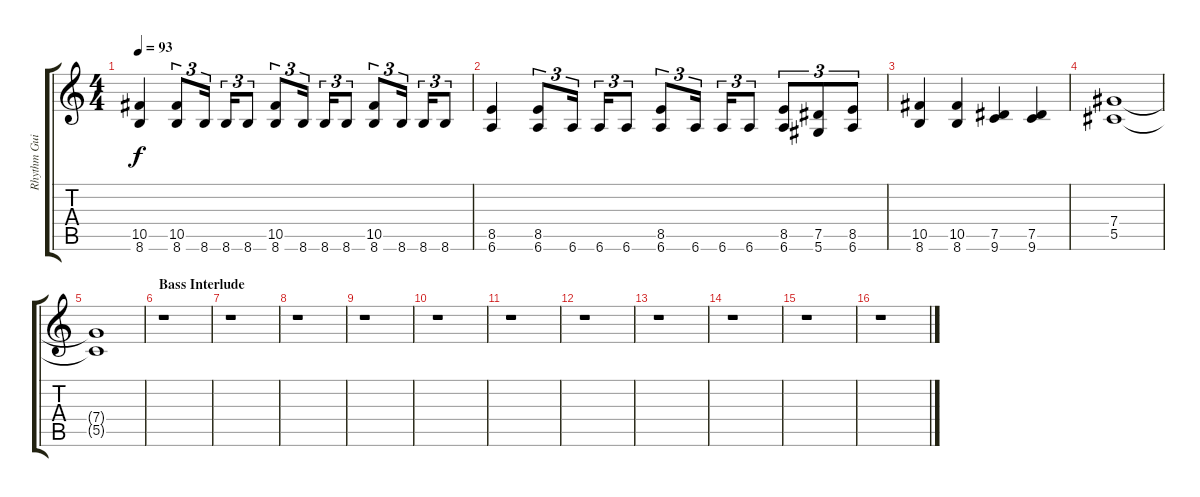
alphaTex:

\track ("Rhythm Guitar" "Rhythm Gui") {instrument distortionguitar}
\staff {score tabs}
\tuning (Eb4 Bb3 Gb3 Db3 Ab2 Eb2) {hide}
\ts (4 4)
\tempo 93
\clef g2
\ks c
(10.5 8.6).4{dy f} (10.5 8.6).8{tu (3 2)} 8.6.16{tu (3 2)} 8.6.16{tu (3 2)} 8.6.8{tu (3 2)} (10.5 8.6).8{tu (3 2)} 8.6.16{tu (3 2)} 8.6.16{tu (3 2)} 8.6.8{tu (3 2)} (10.5 8.6).8{tu (3 2)} 8.6.16{tu (3 2)} 8.6.16{tu (3 2)} 8.6.8{tu (3 2)} |
(8.5 6.6).4 (8.5 6.6).8{tu (3 2)} 6.6.16{tu (3 2)} 6.6.16{tu (3 2)} 6.6.8{tu (3 2)} (8.5 6.6).8{tu (3 2)} 6.6.16{tu (3 2)} 6.6.16{tu (3 2)} 6.6.8{tu (3 2)} (8.5 6.6).8{tu (3 2)} (7.5 5.6).8{tu (3 2)} (8.5 6.6).8{tu (3 2)} |
(10.5 8.6).4 (10.5 8.6).4 (7.5 9.6).4 (7.5 9.6).4 |
(7.4 5.5).1 |
(7.4{t} 5.5{t}).1 |
\section ("" "Bass Interlude")
r.1 |
r.1 |
r.1 |
r.1 |
r.1 |
r.1 |
r.1 |
r.1 |
r.1 |
r.1 |
r.1
